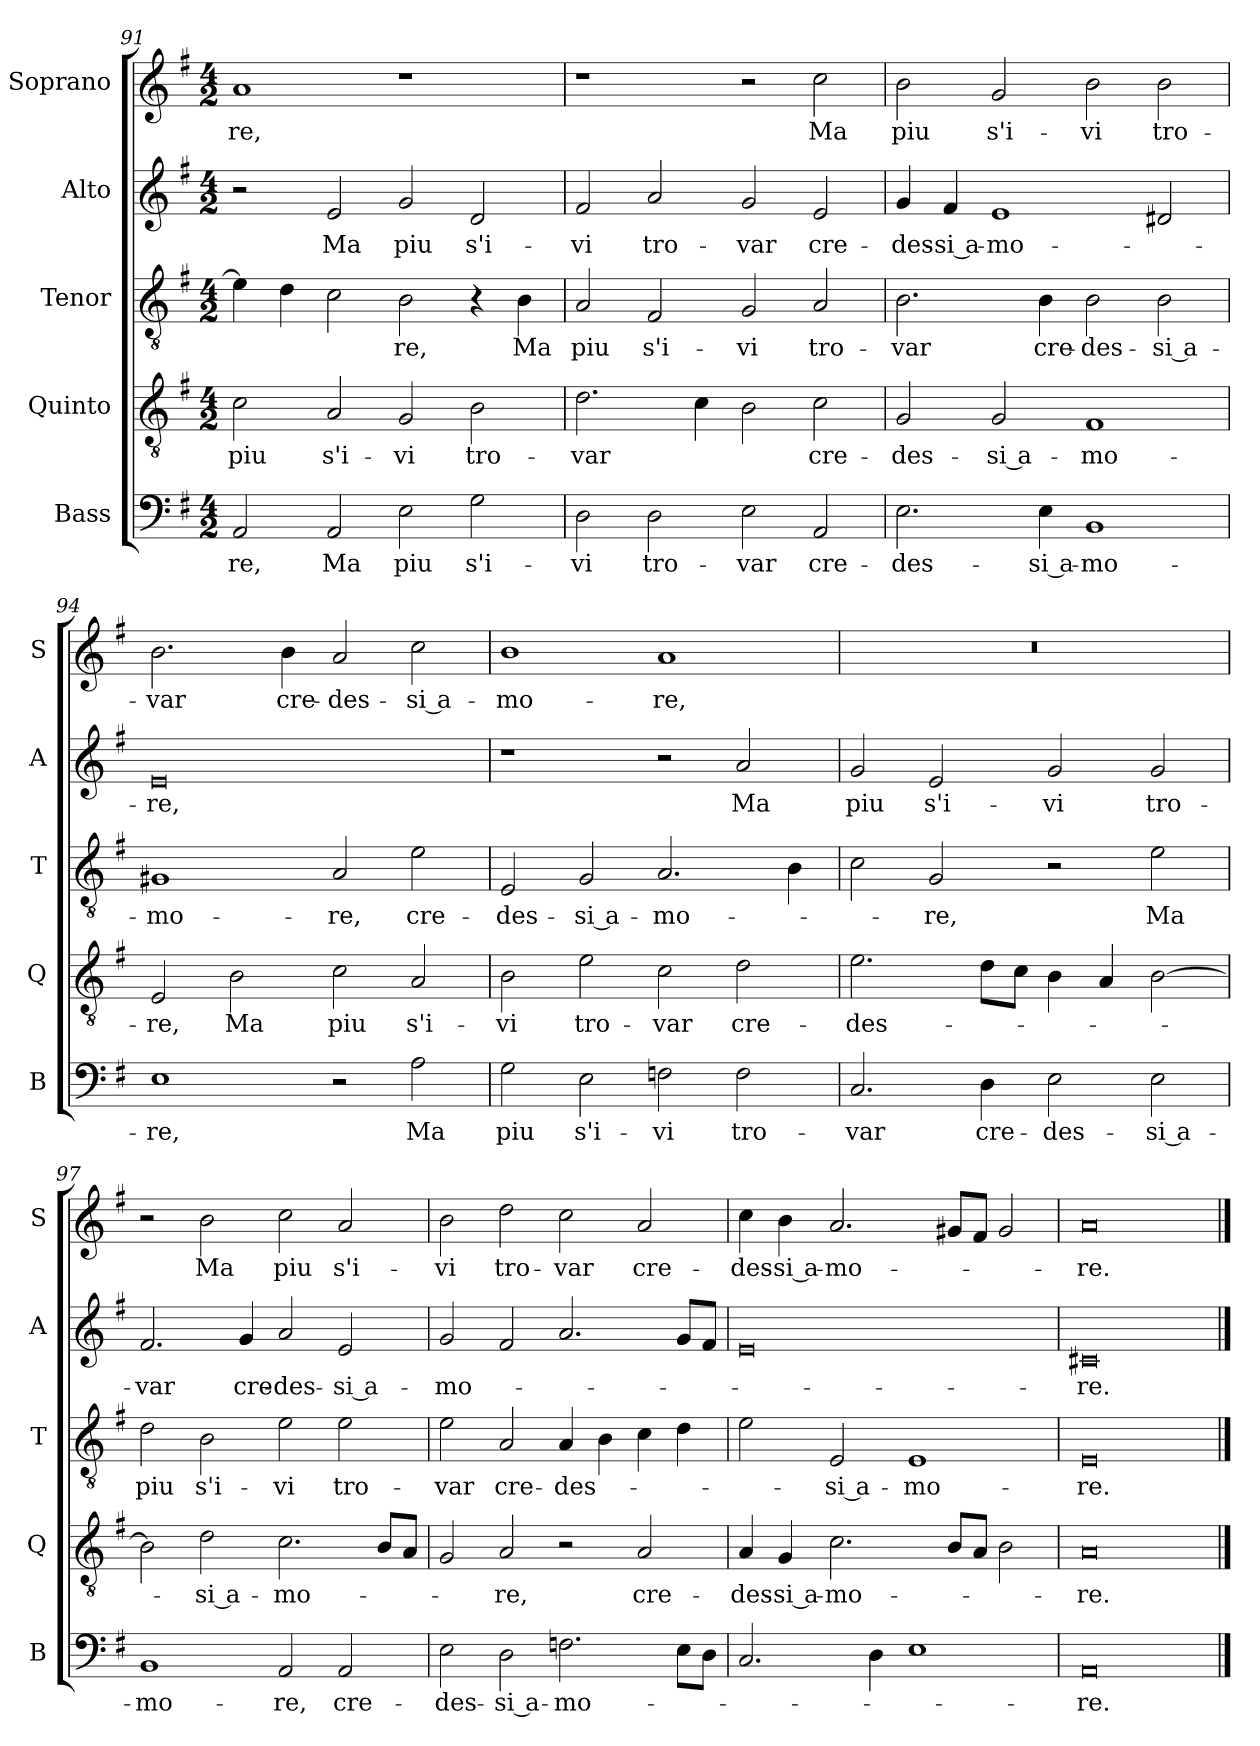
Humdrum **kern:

**kern	**text	**kern	**text	**kern	**text	**kern	**text	**kern	**text
*part5	*part5	*part4	*part4	*part3	*part3	*part2	*part2	*part1	*part1
*staff5	*staff5	*staff4	*staff4	*staff3	*staff3	*staff2	*staff2	*staff1	*staff1
*I"Bass	*	*I"Quinto	*	*I"Tenor	*	*I"Alto	*	*I"Soprano	*
*I'B	*	*I'Q	*	*I'T	*	*I'A	*	*I'S	*
!!LO:LB:g=z
*clefF4	*	*clefGv2	*	*clefGv2	*	*clefG2	*	*clefG2	*
*k[f#]	*	*k[f#]	*	*k[f#]	*	*k[f#]	*	*k[f#]	*
*G:	*	*G:	*	*G:	*	*G:	*	*G:	*
*M4/2	*	*M4/2	*	*M4/2	*	*M4/2	*	*M4/2	*
=91	=91	=91	=91	=91	=91	=91	=91	=91	=91
!	!LO:LY:b	!	!LO:LY:b	!	!	!	!	!	!LO:LY:b
2AA/	-re,	2c\	piu	4e\]	.	2r	.	1a	-re,
.	.	.	.	4d\	.	.	.	.	.
!	!LO:LY:b	!	!LO:LY:b	!	!	!	!LO:LY:b	!	!
2AA/	Ma	2A/	s'i-	2c\	.	2e/	Ma	.	.
!	!LO:LY:b	!	!LO:LY:b	!	!LO:LY:b	!	!LO:LY:b	!	!
2E\	piu	2G/	-vi	2B\	-re,	2g/	piu	1r	.
!	!LO:LY:b	!	!LO:LY:b	!	!	!	!LO:LY:b	!	!
2G\	s'i-	2B\	tro-	4r	.	2d/	s'i-	.	.
!	!	!	!	!	!LO:LY:b	!	!	!	!
.	.	.	.	4B\	Ma	.	.	.	.
=92	=92	=92	=92	=92	=92	=92	=92	=92	=92
!	!LO:LY:b	!	!LO:LY:b	!	!LO:LY:b	!	!LO:LY:b	!	!
2D\	-vi	2.d\	-var	2A/	piu	2f#/	-vi	1r	.
!	!LO:LY:b	!	!	!	!LO:LY:b	!	!LO:LY:b	!	!
2D\	tro-	.	.	2F#/	s'i-	2a/	tro-	.	.
.	.	4c\	.	.	.	.	.	.	.
!	!LO:LY:b	!	!	!	!LO:LY:b	!	!LO:LY:b	!	!
2E\	-var	2B\	.	2G/	-vi	2g/	-var	2r	.
!	!LO:LY:b	!	!LO:LY:b	!	!LO:LY:b	!	!LO:LY:b	!	!LO:LY:b
2AA/	cre-	2c\	cre-	2A/	tro-	2e/	cre-	2cc\	Ma
=93	=93	=93	=93	=93	=93	=93	=93	=93	=93
!	!LO:LY:b	!	!LO:LY:b	!	!LO:LY:b	!	!LO:LY:b	!	!LO:LY:b
2.E\	-des-	2G/	-des-	2.B\	-var	4g/	-des-	2b\	piu
!	!	!	!	!	!	!	!LO:LY:b	!	!
.	.	.	.	.	.	4f#/	-si a-	.	.
!	!	!	!LO:LY:b	!	!	!	!LO:LY:b	!	!LO:LY:b
.	.	2G/	-si a-	.	.	1e	-mo-	2g/	s'i-
!	!LO:LY:b	!	!	!	!LO:LY:b	!	!	!	!
4E\	-si a-	.	.	4B\	cre-	.	.	.	.
!	!LO:LY:b	!	!LO:LY:b	!	!LO:LY:b	!	!	!	!LO:LY:b
1BB	-mo-	1F#	-mo-	2B\	-des-	.	.	2b\	-vi
!	!	!	!	!	!LO:LY:b	!	!	!	!LO:LY:b
.	.	.	.	2B\	-si a-	2d#X/	.	2b\	tro-
=94	=94	=94	=94	=94	=94	=94	=94	=94	=94
!	!LO:LY:b	!	!LO:LY:b	!	!LO:LY:b	!	!LO:LY:b	!	!LO:LY:b
1E	-re,	2E/	-re,	1G#X	-mo-	0e	-re,	2.b\	-var
!	!	!	!LO:LY:b	!	!	!	!	!	!
.	.	2B\	Ma	.	.	.	.	.	.
!	!	!	!	!	!	!	!	!	!LO:LY:b
.	.	.	.	.	.	.	.	4b\	cre-
!	!	!	!LO:LY:b	!	!LO:LY:b	!	!	!	!LO:LY:b
2r	.	2c\	piu	2A/	-re,	.	.	2a/	-des-
!	!LO:LY:b	!	!LO:LY:b	!	!LO:LY:b	!	!	!	!LO:LY:b
2A\	Ma	2A/	s'i-	2e\	cre-	.	.	2cc\	-si a-
!!LO:PB:g=z
=95	=95	=95	=95	=95	=95	=95	=95	=95	=95
!	!LO:LY:b	!	!LO:LY:b	!	!LO:LY:b	!	!	!	!LO:LY:b
2G\	piu	2B\	-vi	2E/	-des-	1r	.	1b	-mo-
!	!LO:LY:b	!	!LO:LY:b	!	!LO:LY:b	!	!	!	!
2E\	s'i-	2e\	tro-	2G/	-si a-	.	.	.	.
!	!LO:LY:b	!	!LO:LY:b	!	!LO:LY:b	!	!	!	!LO:LY:b
2Fn\	-vi	2c\	-var	2.A/	-mo-	2r	.	1a	-re,
!	!LO:LY:b	!	!LO:LY:b	!	!	!	!LO:LY:b	!	!
2F\	tro-	2d\	cre-	.	.	2a/	Ma	.	.
.	.	.	.	4B\	.	.	.	.	.
=96	=96	=96	=96	=96	=96	=96	=96	=96	=96
!	!LO:LY:b	!	!LO:LY:b	!	!	!	!LO:LY:b	!	!
2.C/	-var	2.e\	-des-	2c\	.	2g/	piu	0r	.
!	!	!	!	!	!LO:LY:b	!	!LO:LY:b	!	!
.	.	.	.	2G/	-re,	2e/	s'i-	.	.
!	!LO:LY:b	!	!	!	!	!	!	!	!
4D\	cre-	8d\L	.	.	.	.	.	.	.
.	.	8c\J	.	.	.	.	.	.	.
!	!LO:LY:b	!	!	!	!	!	!LO:LY:b	!	!
2E\	-des-	4B\	.	2r	.	2g/	-vi	.	.
.	.	4A/	.	.	.	.	.	.	.
!	!LO:LY:b	!	!	!	!LO:LY:b	!	!LO:LY:b	!	!
2E\	-si a-	[2B\	.	2e\	Ma	2g/	tro-	.	.
=97	=97	=97	=97	=97	=97	=97	=97	=97	=97
!	!LO:LY:b	!	!	!	!LO:LY:b	!	!LO:LY:b	!	!
1BB	-mo-	2B\]	.	2d\	piu	2.f#/	-var	2r	.
!	!	!	!LO:LY:b	!	!LO:LY:b	!	!	!	!LO:LY:b
.	.	2d\	-si a-	2B\	s'i-	.	.	2b\	Ma
!	!	!	!	!	!	!	!LO:LY:b	!	!
.	.	.	.	.	.	4g/	cre-	.	.
!	!LO:LY:b	!	!LO:LY:b	!	!LO:LY:b	!	!LO:LY:b	!	!LO:LY:b
2AA/	-re,	2.c\	-mo-	2e\	-vi	2a/	-des-	2cc\	piu
!	!LO:LY:b	!	!	!	!LO:LY:b	!	!LO:LY:b	!	!LO:LY:b
2AA/	cre-	.	.	2e\	tro-	2e/	-si a-	2a/	s'i-
.	.	8B/L	.	.	.	.	.	.	.
.	.	8A/J	.	.	.	.	.	.	.
=98	=98	=98	=98	=98	=98	=98	=98	=98	=98
!	!LO:LY:b	!	!	!	!LO:LY:b	!	!LO:LY:b	!	!LO:LY:b
2E\	-des-	2G/	.	2e\	-var	2g/	-mo-	2b\	-vi
!	!LO:LY:b	!	!LO:LY:b	!	!LO:LY:b	!	!	!	!LO:LY:b
2D\	-si a-	2A/	-re,	2A/	cre-	2f#/	.	2dd\	tro-
!	!LO:LY:b	!	!	!	!LO:LY:b	!	!	!	!LO:LY:b
2.Fn\	-mo-	2r	.	4A/	-des-	2.a/	.	2cc\	-var
.	.	.	.	4B\	.	.	.	.	.
!	!	!	!LO:LY:b	!	!	!	!	!	!LO:LY:b
.	.	2A/	cre-	4c\	.	.	.	2a/	cre-
8E\L	.	.	.	4d\	.	8g/L	.	.	.
8D\J	.	.	.	.	.	8f#/J	.	.	.
!!LO:LB:g=z
=99	=99	=99	=99	=99	=99	=99	=99	=99	=99
!	!	!	!LO:LY:b	!	!	!	!	!	!LO:LY:b
2.C/	.	4A/	-des-	2e\	.	0e	.	4cc\	-des-
!	!	!	!LO:LY:b	!	!	!	!	!	!LO:LY:b
.	.	4G/	-si a-	.	.	.	.	4b\	-si a-
!	!	!	!LO:LY:b	!	!LO:LY:b	!	!	!	!LO:LY:b
.	.	2.c\	-mo-	2E/	-si a-	.	.	2.a/	-mo-
4D\	.	.	.	.	.	.	.	.	.
!	!	!	!	!	!LO:LY:b	!	!	!	!
1E	.	.	.	1E	-mo-	.	.	.	.
.	.	8B/L	.	.	.	.	.	8g#X/L	.
.	.	8A/J	.	.	.	.	.	8f#/J	.
.	.	2B\	.	.	.	.	.	2g#/	.
=100	=100	=100	=100	=100	=100	=100	=100	=100	=100
!	!LO:LY:b	!	!LO:LY:b	!	!LO:LY:b	!	!LO:LY:b	!	!LO:LY:b
0AA	-re.	0A	-re.	0E	-re.	0c#X	-re.	0a	-re.
==	==	==	==	==	==	==	==	==	==
*-	*-	*-	*-	*-	*-	*-	*-	*-	*-
